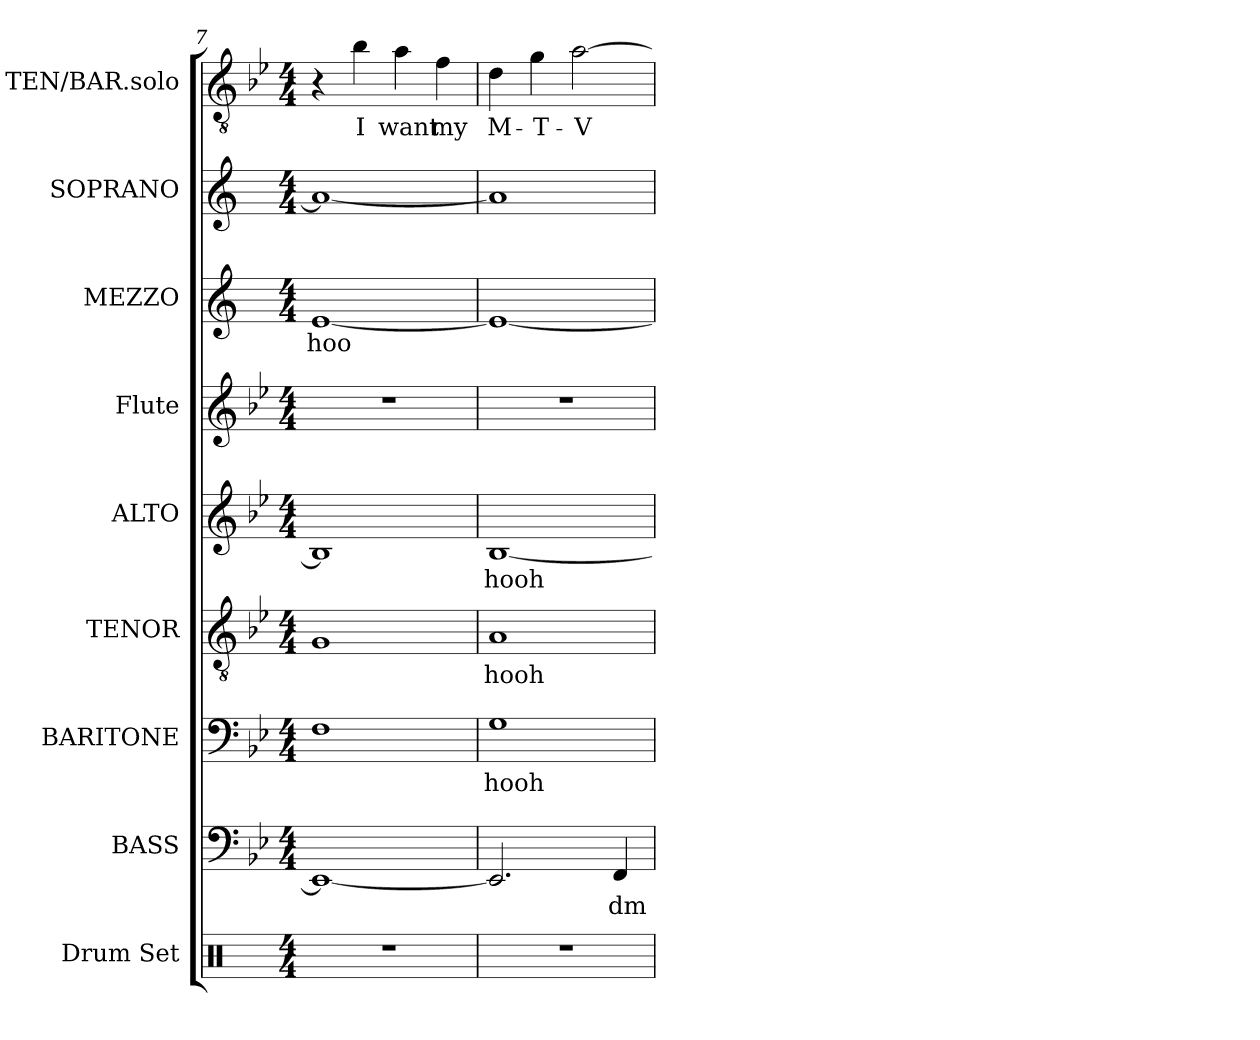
**kern	**kern	**text	**kern	**text	**kern	**text	**kern	**text	**kern	**kern	**text	**kern	**kern	**text
*part9	*part8	*part8	*part7	*part7	*part6	*part6	*part5	*part5	*part4	*part3	*part3	*part2	*part1	*part1
*staff9	*staff8	*staff8	*staff7	*staff7	*staff6	*staff6	*staff5	*staff5	*staff4	*staff3	*staff3	*staff2	*staff1	*staff1
*I"Drum Set	*I"BASS	*	*I"BARITONE	*	*I"TENOR	*	*I"ALTO	*	*I"Flute	*I"MEZZO	*	*I"SOPRANO	*I"TEN/BAR.solo	*
*I'Dr.	*I'B.	*	*I'Bar.	*	*I'T.	*	*I'A.	*	*I'Fl.	*	*	*I'S.	*I'T.	*
*clefX	*clefF4	*	*clefF4	*	*clefGv2	*	*clefG2	*	*clefG2	*clefG2	*	*clefG2	*clefGv2	*
*	*	*	*	*	*	*	*	*	*	*ITrd1c2	*	*ITrd1c2	*	*
*k[]	*k[b-e-]	*	*k[b-e-]	*	*k[b-e-]	*	*k[b-e-]	*	*k[b-e-]	*k[b-e-]	*	*k[b-e-]	*k[b-e-]	*
*M4/4	*M4/4	*	*M4/4	*	*M4/4	*	*M4/4	*	*M4/4	*M4/4	*	*M4/4	*M4/4	*
=7	=7	=7	=7	=7	=7	=7	=7	=7	=7	=7	=7	=7	=7	=7
!	!	!	!	!	!	!	!	!	!	!	!LO:LY:b	!	!	!
1r	1EE-_	.	1F	.	1G	.	1B-]	.	1r	[1d	hoo	1g_	4r	.
!	!	!	!	!	!	!	!	!	!	!	!	!	!	!LO:LY:b
.	.	.	.	.	.	.	.	.	.	.	.	.	4b-\	I
!	!	!	!	!	!	!	!	!	!	!	!	!	!	!LO:LY:b
.	.	.	.	.	.	.	.	.	.	.	.	.	4a\	want
!	!	!	!	!	!	!	!	!	!	!	!	!	!	!LO:LY:b
.	.	.	.	.	.	.	.	.	.	.	.	.	4f\	my
=8	=8	=8	=8	=8	=8	=8	=8	=8	=8	=8	=8	=8	=8	=8
!	!	!	!	!LO:LY:b	!	!LO:LY:b	!	!LO:LY:b	!	!	!	!	!	!LO:LY:b
1r	2.EE-/]	.	1G	hooh	1A	hooh	[1B-	hooh	1r	1d_	.	1g]	4d\	M-
!	!	!	!	!	!	!	!	!	!	!	!	!	!	!LO:LY:b
.	.	.	.	.	.	.	.	.	.	.	.	.	4g\	-T-
!	!	!	!	!	!	!	!	!	!	!	!	!	!	!LO:LY:b
.	.	.	.	.	.	.	.	.	.	.	.	.	[2a\	-V
!	!	!LO:LY:b	!	!	!	!	!	!	!	!	!	!	!	!
.	4FF/	dm	.	.	.	.	.	.	.	.	.	.	.	.
=	=	=	=	=	=	=	=	=	=	=	=	=	=	=
*-	*-	*-	*-	*-	*-	*-	*-	*-	*-	*-	*-	*-	*-	*-
